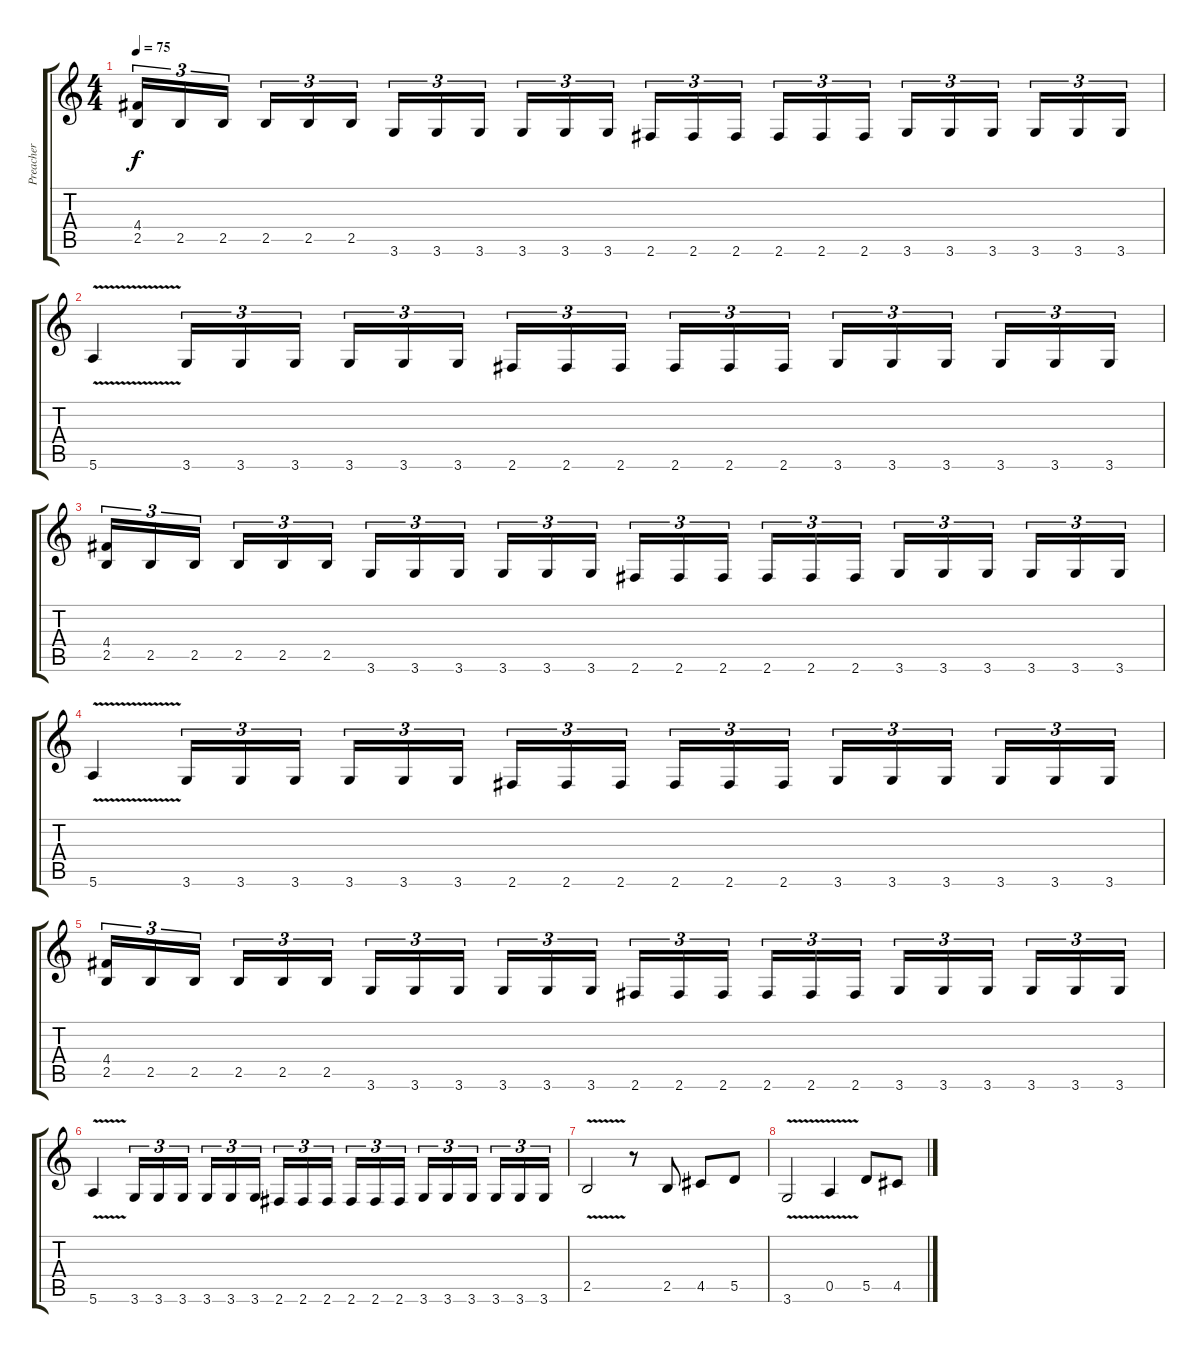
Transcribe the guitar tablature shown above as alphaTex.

\track ("Preacher" "Preacher") {instrument distortionguitar}
\staff {score tabs}
\tuning (E4 B3 G3 D3 A2 E2) {hide}
\ts (4 4)
\tempo 75
\clef g2
\ks c
(4.4 2.5).16{tu (3 2) dy f} 2.5.16{tu (3 2)} 2.5.16{tu (3 2)} 2.5.16{tu (3 2)} 2.5.16{tu (3 2)} 2.5.16{tu (3 2)} 3.6.16{tu (3 2)} 3.6.16{tu (3 2)} 3.6.16{tu (3 2)} 3.6.16{tu (3 2)} 3.6.16{tu (3 2)} 3.6.16{tu (3 2)} 2.6.16{tu (3 2)} 2.6.16{tu (3 2)} 2.6.16{tu (3 2)} 2.6.16{tu (3 2)} 2.6.16{tu (3 2)} 2.6.16{tu (3 2)} 3.6.16{tu (3 2)} 3.6.16{tu (3 2)} 3.6.16{tu (3 2)} 3.6.16{tu (3 2)} 3.6.16{tu (3 2)} 3.6.16{tu (3 2)} |
5.6{v}.4 3.6.16{tu (3 2)} 3.6.16{tu (3 2)} 3.6.16{tu (3 2)} 3.6.16{tu (3 2)} 3.6.16{tu (3 2)} 3.6.16{tu (3 2)} 2.6.16{tu (3 2)} 2.6.16{tu (3 2)} 2.6.16{tu (3 2)} 2.6.16{tu (3 2)} 2.6.16{tu (3 2)} 2.6.16{tu (3 2)} 3.6.16{tu (3 2)} 3.6.16{tu (3 2)} 3.6.16{tu (3 2)} 3.6.16{tu (3 2)} 3.6.16{tu (3 2)} 3.6.16{tu (3 2)} |
(4.4 2.5).16{tu (3 2)} 2.5.16{tu (3 2)} 2.5.16{tu (3 2)} 2.5.16{tu (3 2)} 2.5.16{tu (3 2)} 2.5.16{tu (3 2)} 3.6.16{tu (3 2)} 3.6.16{tu (3 2)} 3.6.16{tu (3 2)} 3.6.16{tu (3 2)} 3.6.16{tu (3 2)} 3.6.16{tu (3 2)} 2.6.16{tu (3 2)} 2.6.16{tu (3 2)} 2.6.16{tu (3 2)} 2.6.16{tu (3 2)} 2.6.16{tu (3 2)} 2.6.16{tu (3 2)} 3.6.16{tu (3 2)} 3.6.16{tu (3 2)} 3.6.16{tu (3 2)} 3.6.16{tu (3 2)} 3.6.16{tu (3 2)} 3.6.16{tu (3 2)} |
5.6{v}.4 3.6.16{tu (3 2)} 3.6.16{tu (3 2)} 3.6.16{tu (3 2)} 3.6.16{tu (3 2)} 3.6.16{tu (3 2)} 3.6.16{tu (3 2)} 2.6.16{tu (3 2)} 2.6.16{tu (3 2)} 2.6.16{tu (3 2)} 2.6.16{tu (3 2)} 2.6.16{tu (3 2)} 2.6.16{tu (3 2)} 3.6.16{tu (3 2)} 3.6.16{tu (3 2)} 3.6.16{tu (3 2)} 3.6.16{tu (3 2)} 3.6.16{tu (3 2)} 3.6.16{tu (3 2)} |
(4.4 2.5).16{tu (3 2)} 2.5.16{tu (3 2)} 2.5.16{tu (3 2)} 2.5.16{tu (3 2)} 2.5.16{tu (3 2)} 2.5.16{tu (3 2)} 3.6.16{tu (3 2)} 3.6.16{tu (3 2)} 3.6.16{tu (3 2)} 3.6.16{tu (3 2)} 3.6.16{tu (3 2)} 3.6.16{tu (3 2)} 2.6.16{tu (3 2)} 2.6.16{tu (3 2)} 2.6.16{tu (3 2)} 2.6.16{tu (3 2)} 2.6.16{tu (3 2)} 2.6.16{tu (3 2)} 3.6.16{tu (3 2)} 3.6.16{tu (3 2)} 3.6.16{tu (3 2)} 3.6.16{tu (3 2)} 3.6.16{tu (3 2)} 3.6.16{tu (3 2)} |
5.6{v}.4 3.6.16{tu (3 2)} 3.6.16{tu (3 2)} 3.6.16{tu (3 2)} 3.6.16{tu (3 2)} 3.6.16{tu (3 2)} 3.6.16{tu (3 2)} 2.6.16{tu (3 2)} 2.6.16{tu (3 2)} 2.6.16{tu (3 2)} 2.6.16{tu (3 2)} 2.6.16{tu (3 2)} 2.6.16{tu (3 2)} 3.6.16{tu (3 2)} 3.6.16{tu (3 2)} 3.6.16{tu (3 2)} 3.6.16{tu (3 2)} 3.6.16{tu (3 2)} 3.6.16{tu (3 2)} |
2.5{v}.2 r.8 2.5.8 4.5.8 5.5.8 |
3.6{v}.2 0.5{v}.4 5.5.8 4.5.8
